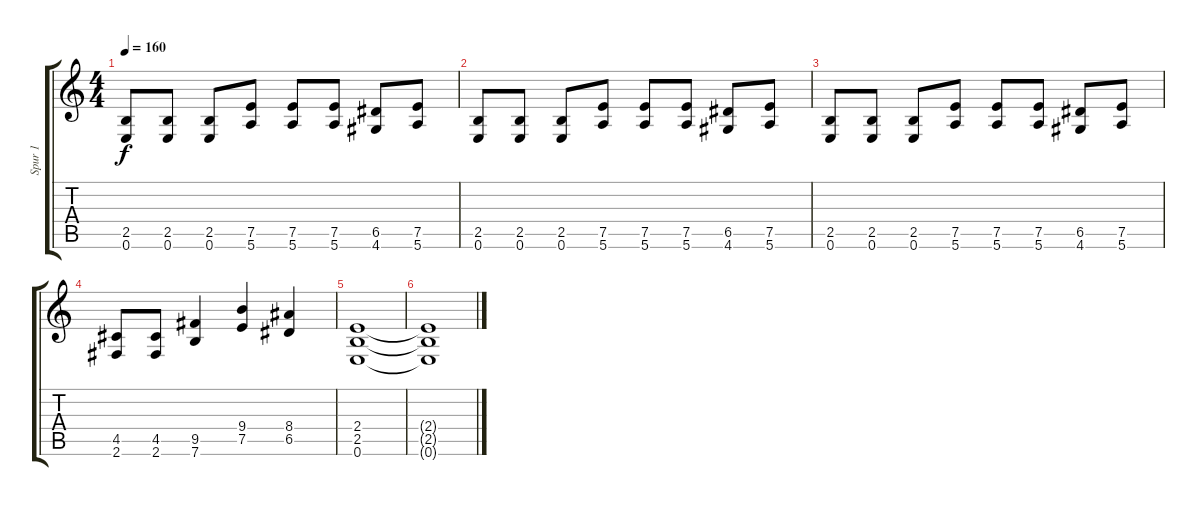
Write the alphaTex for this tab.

\track ("Spur 1" "Spur 1") {instrument distortionguitar}
\staff {score tabs}
\tuning (E4 B3 G3 D3 A2 E2) {hide}
\ts (4 4)
\tempo 160
\clef g2
\ks c
(2.5 0.6).8{dy f} (2.5 0.6).8 (2.5 0.6).8 (7.5 5.6).8 (7.5 5.6).8 (7.5 5.6).8 (6.5 4.6).8 (7.5 5.6).8 |
(2.5 0.6).8 (2.5 0.6).8 (2.5 0.6).8 (7.5 5.6).8 (7.5 5.6).8 (7.5 5.6).8 (6.5 4.6).8 (7.5 5.6).8 |
(2.5 0.6).8 (2.5 0.6).8 (2.5 0.6).8 (7.5 5.6).8 (7.5 5.6).8 (7.5 5.6).8 (6.5 4.6).8 (7.5 5.6).8 |
(4.5 2.6).8 (4.5 2.6).8 (9.5 7.6).4 (9.4 7.5).4 (8.4 6.5).4 |
(2.4 2.5 0.6).1 |
(2.4{t} 2.5{t} 0.6{t}).1
